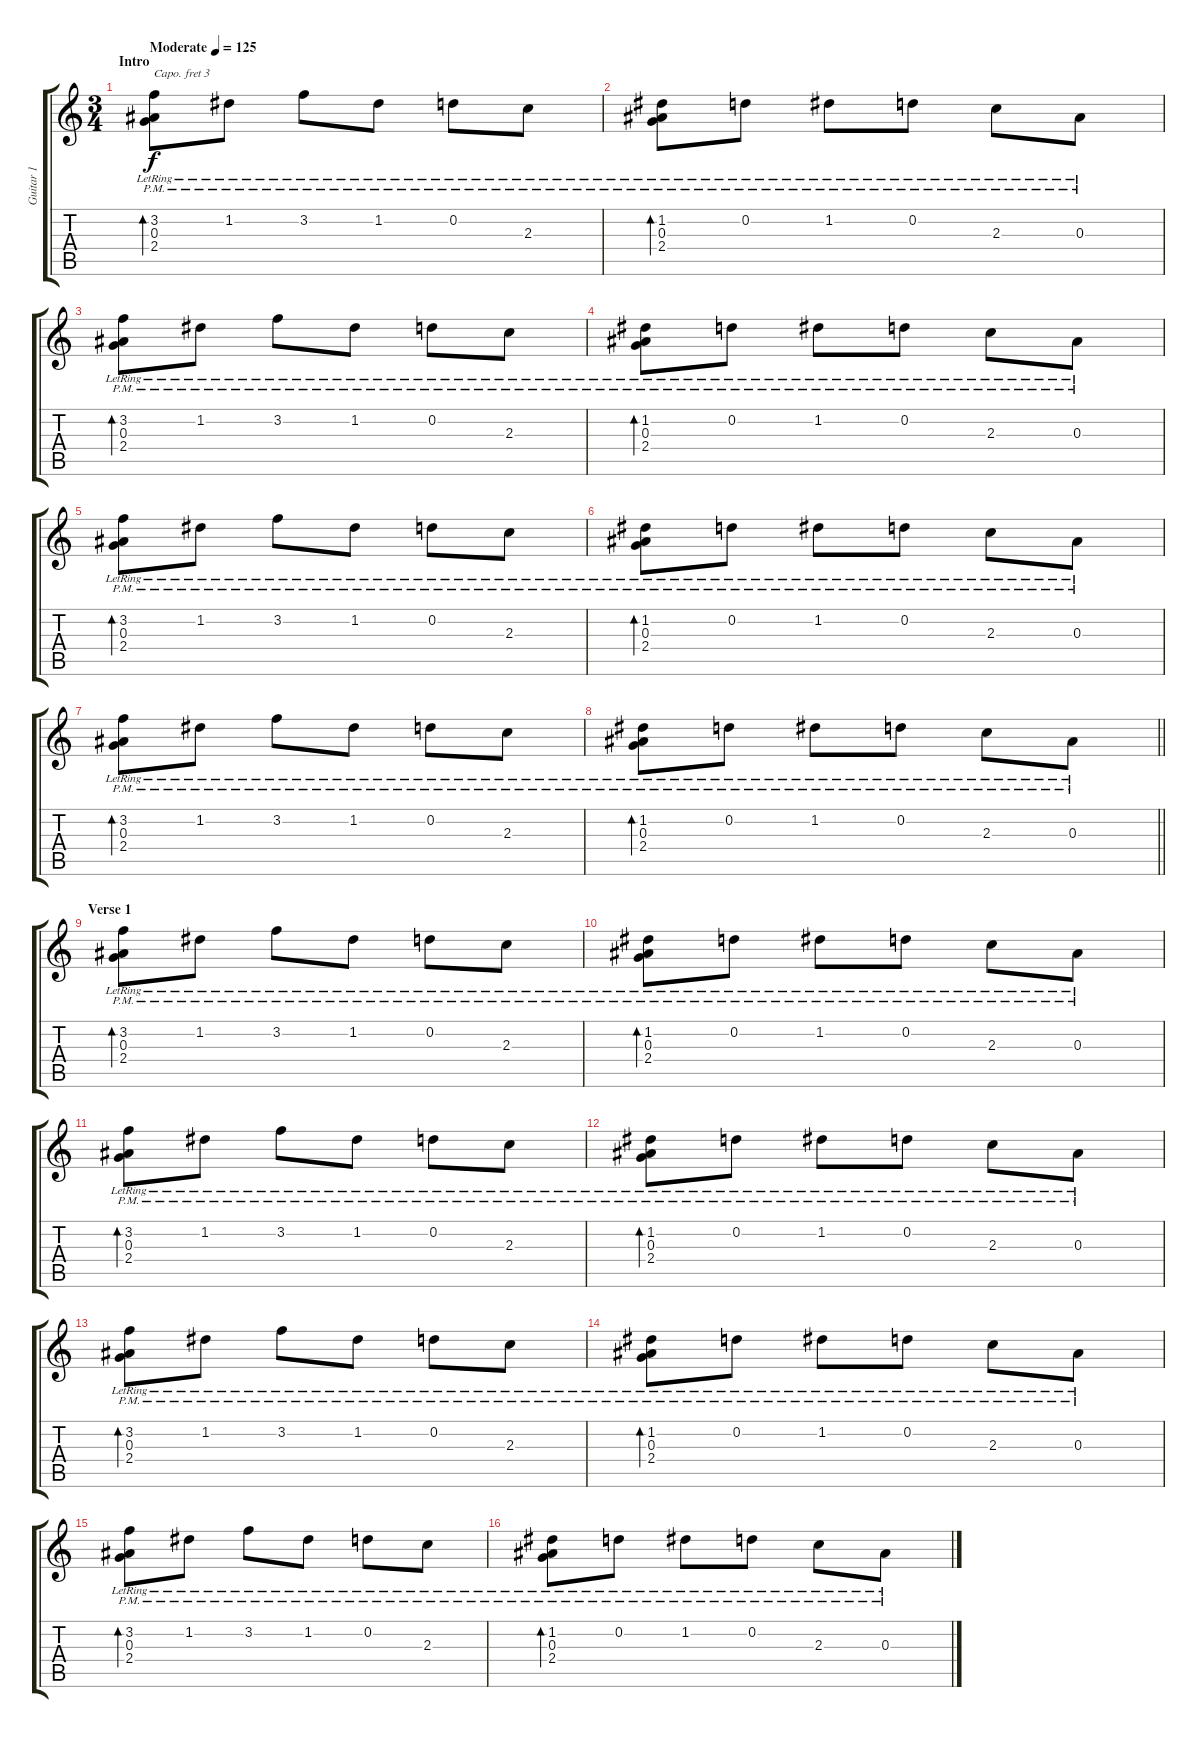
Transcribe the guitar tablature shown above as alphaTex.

\track ("Guitar 1" "Guitar 1") {instrument electricguitarjazz}
\staff {score tabs}
\capo 3
\tuning (E4 B3 G3 D3 A2 E2) {hide}
\ts (3 4)
\section ("" "Intro")
\tempo (125 "Moderate")
\clef g2
\ks c
(3.2{pm lr} 0.3{pm lr} 2.4{pm lr}).8{bd 240 dy f volume 13 instrument electricguitarjazz} 1.2{pm lr}.8 3.2{pm lr}.8 1.2{pm lr}.8 0.2{pm lr}.8 2.3{pm lr}.8 |
(1.2{pm lr} 0.3{pm lr} 2.4{pm lr}).8{bd 240} 0.2{pm lr}.8 1.2{pm lr}.8 0.2{pm lr}.8 2.3{pm lr}.8 0.3{pm lr}.8 |
(3.2{pm lr} 0.3{pm lr} 2.4{pm lr}).8{bd 240} 1.2{pm lr}.8 3.2{pm lr}.8 1.2{pm lr}.8 0.2{pm lr}.8 2.3{pm lr}.8 |
(1.2{pm lr} 0.3{pm lr} 2.4{pm lr}).8{bd 240} 0.2{pm lr}.8 1.2{pm lr}.8 0.2{pm lr}.8 2.3{pm lr}.8 0.3{pm lr}.8 |
(3.2{pm lr} 0.3{pm lr} 2.4{pm lr}).8{bd 240} 1.2{pm lr}.8 3.2{pm lr}.8 1.2{pm lr}.8 0.2{pm lr}.8 2.3{pm lr}.8 |
(1.2{pm lr} 0.3{pm lr} 2.4{pm lr}).8{bd 240} 0.2{pm lr}.8 1.2{pm lr}.8 0.2{pm lr}.8 2.3{pm lr}.8 0.3{pm lr}.8 |
(3.2{pm lr} 0.3{pm lr} 2.4{pm lr}).8{bd 240} 1.2{pm lr}.8 3.2{pm lr}.8 1.2{pm lr}.8 0.2{pm lr}.8 2.3{pm lr}.8 |
\barLineRight lightlight
(1.2{pm lr} 0.3{pm lr} 2.4{pm lr}).8{bd 240} 0.2{pm lr}.8 1.2{pm lr}.8 0.2{pm lr}.8 2.3{pm lr}.8 0.3{pm lr}.8 |
\section ("" "Verse 1")
(3.2{pm lr} 0.3{pm lr} 2.4{pm lr}).8{bd 240} 1.2{pm lr}.8 3.2{pm lr}.8 1.2{pm lr}.8 0.2{pm lr}.8 2.3{pm lr}.8 |
(1.2{pm lr} 0.3{pm lr} 2.4{pm lr}).8{bd 240} 0.2{pm lr}.8 1.2{pm lr}.8 0.2{pm lr}.8 2.3{pm lr}.8 0.3{pm lr}.8 |
(3.2{pm lr} 0.3{pm lr} 2.4{pm lr}).8{bd 240} 1.2{pm lr}.8 3.2{pm lr}.8 1.2{pm lr}.8 0.2{pm lr}.8 2.3{pm lr}.8 |
(1.2{pm lr} 0.3{pm lr} 2.4{pm lr}).8{bd 240} 0.2{pm lr}.8 1.2{pm lr}.8 0.2{pm lr}.8 2.3{pm lr}.8 0.3{pm lr}.8 |
(3.2{pm lr} 0.3{pm lr} 2.4{pm lr}).8{bd 240} 1.2{pm lr}.8 3.2{pm lr}.8 1.2{pm lr}.8 0.2{pm lr}.8 2.3{pm lr}.8 |
(1.2{pm lr} 0.3{pm lr} 2.4{pm lr}).8{bd 240} 0.2{pm lr}.8 1.2{pm lr}.8 0.2{pm lr}.8 2.3{pm lr}.8 0.3{pm lr}.8 |
(3.2{pm lr} 0.3{pm lr} 2.4{pm lr}).8{bd 240} 1.2{pm lr}.8 3.2{pm lr}.8 1.2{pm lr}.8 0.2{pm lr}.8 2.3{pm lr}.8 |
(1.2{pm lr} 0.3{pm lr} 2.4{pm lr}).8{bd 240} 0.2{pm lr}.8 1.2{pm lr}.8 0.2{pm lr}.8 2.3{pm lr}.8 0.3{pm lr}.8
